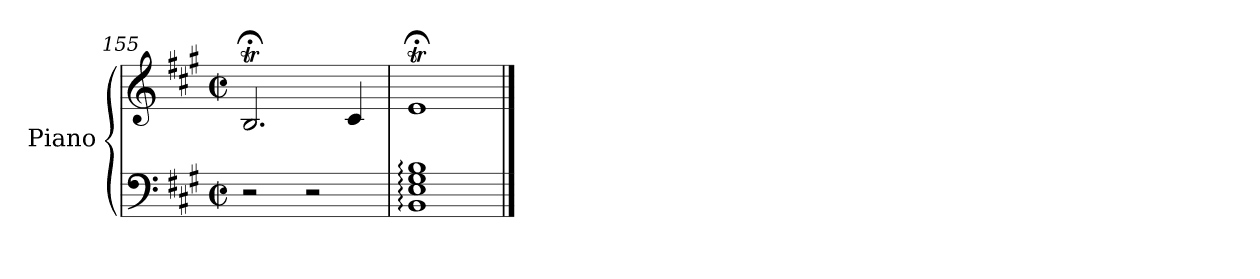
**kern	**kern
*part1	*part1
*staff2	*staff1
*I"Piano	*
*I'Pno.	*
*clefF4	*clefG2
*k[f#c#g#]	*k[f#c#g#]
*M2/2	*M2/2
*met(c|)	*met(c|)
=155	=155
2r	2.B;<T/
2r	.
.	4c#/
=156	=156
1BB: 1E: 1G#: 1B:	1e;<T
==	==
*-	*-
